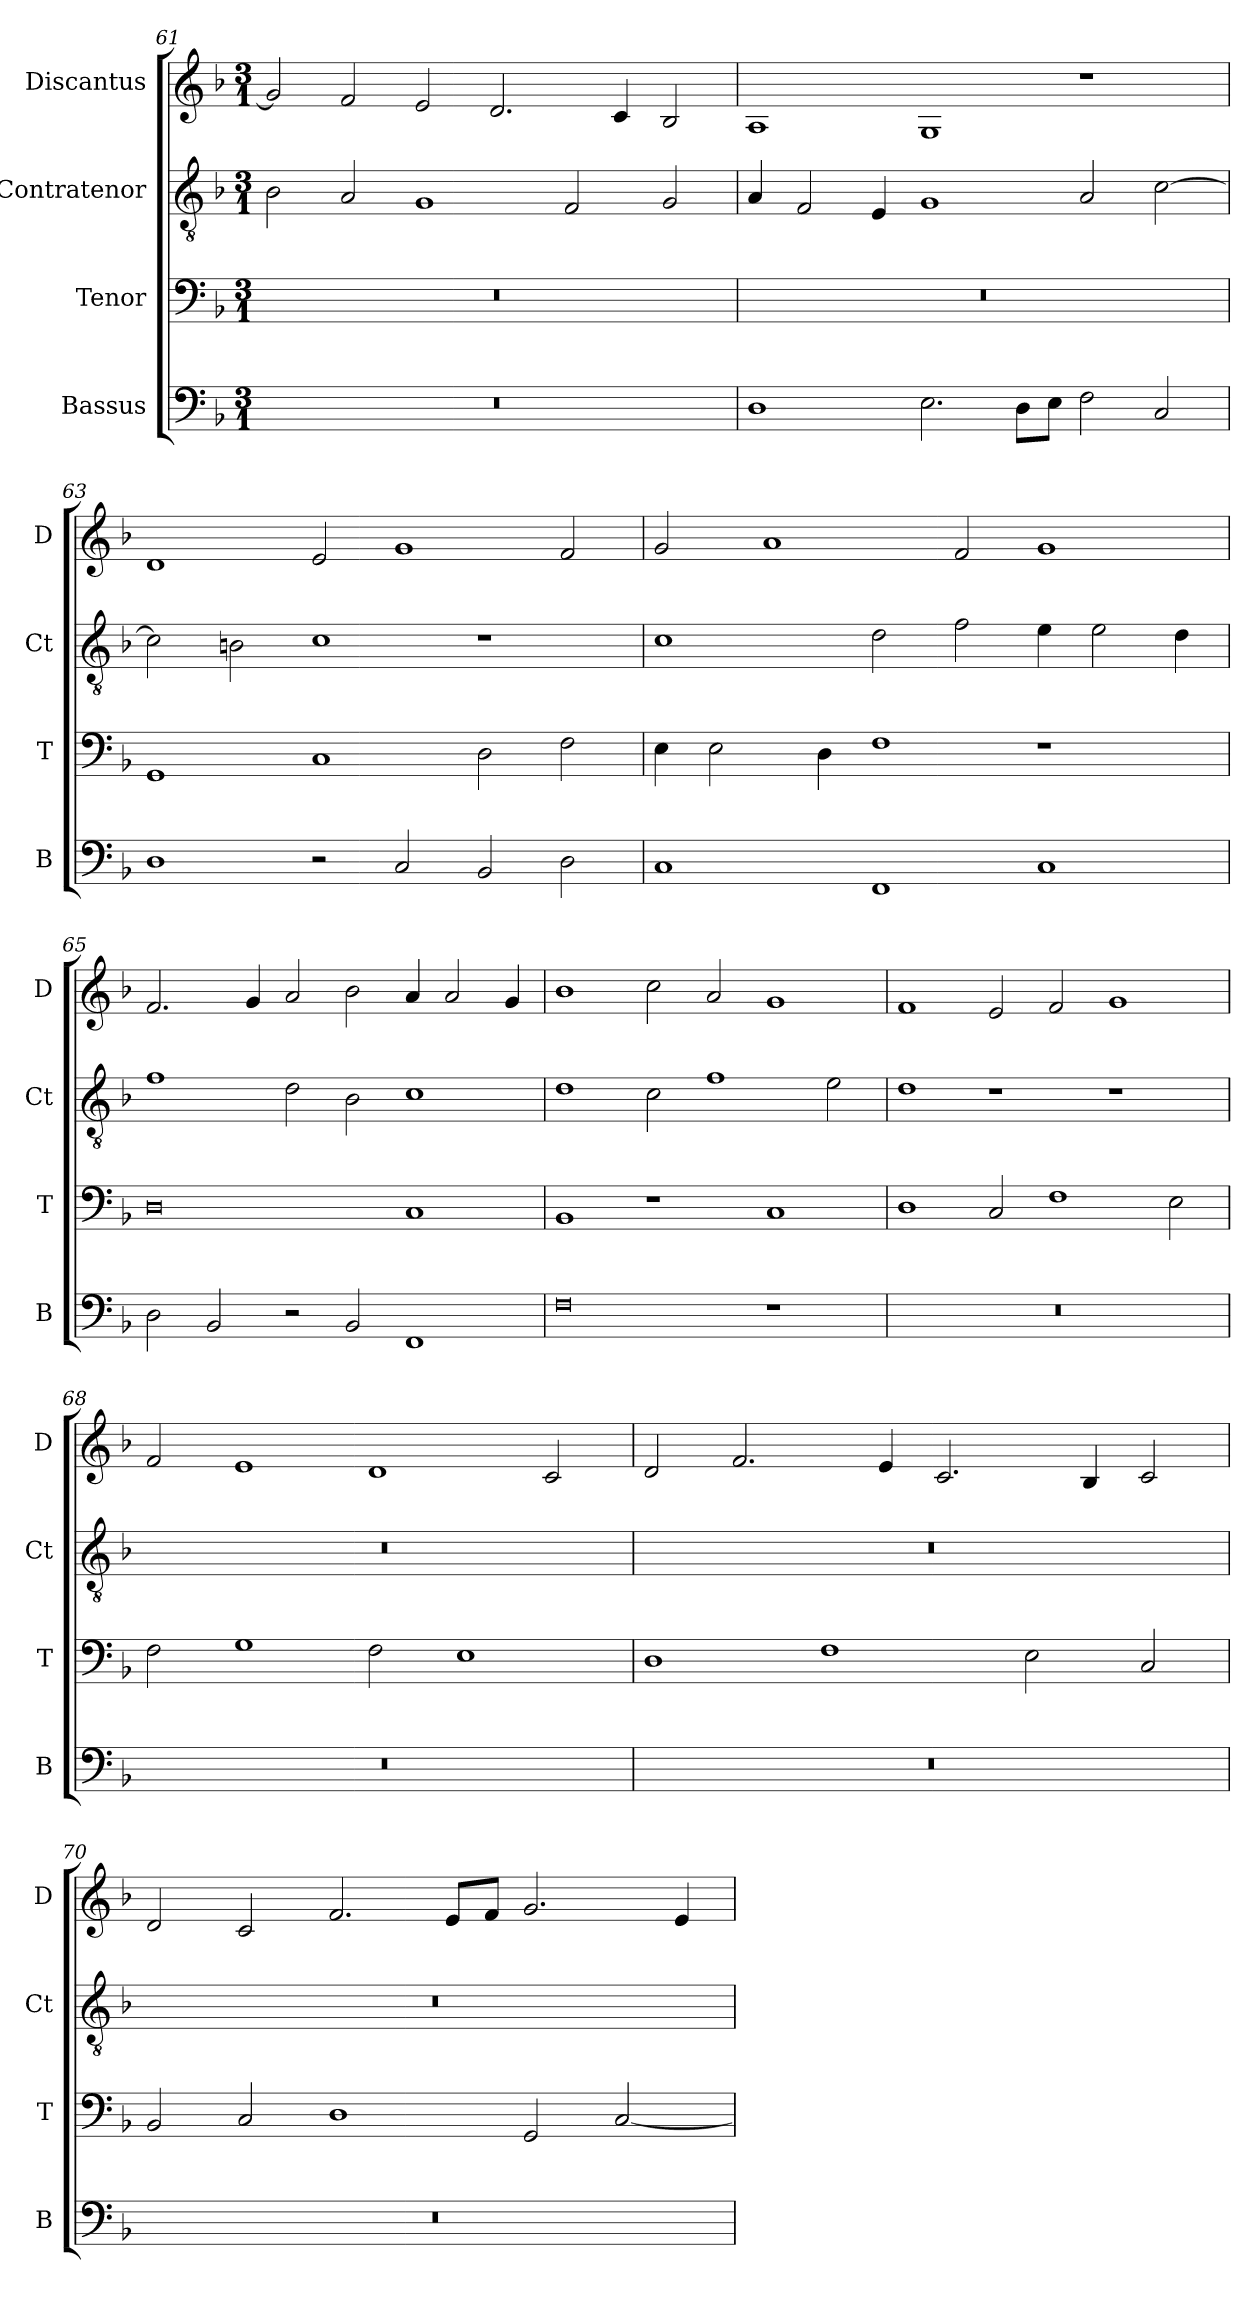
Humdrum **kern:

**kern	**kern	**kern	**kern
*part4	*part3	*part2	*part1
*staff4	*staff3	*staff2	*staff1
*I"Bassus	*I"Tenor	*I"Contratenor	*I"Discantus
*I'B	*I'T	*I'Ct	*I'D
*clefF4	*clefF4	*clefGv2	*clefG2
*k[b-]	*k[b-]	*k[b-]	*k[b-]
*M3/1	*M3/1	*M3/1	*M3/1
=61	=61	=61	=61
0.r	0.r	2B-\	2g/]
.	.	2A/	2f/
.	.	1G	2e/
.	.	.	2.d/
.	.	2F/	.
.	.	.	4c/
.	.	2G/	2B-/
=62	=62	=62	=62
1D	0.r	4A/	1A
.	.	2F/	.
.	.	4E/	.
2.E\	.	1G	1G
8D\L	.	.	.
8E\J	.	.	.
2F\	.	2A/	1r
2C/	.	[2c\	.
=63	=63	=63	=63
1D	1GG	2c\]	1d
.	.	2Bn\	.
2r	1C	1c	2e/
2C/	.	.	1g
2BB-/	2D\	1r	.
2D\	2F\	.	2f/
=64	=64	=64	=64
1C	4E\	1c	2g/
.	2E\	.	.
.	.	.	1a
.	4D\	.	.
1FF	1F	2d\	.
.	.	2f\	2f/
1C	1r	4e\	1g
.	.	2e\	.
.	.	4d\	.
=65	=65	=65	=65
2D\	0D	1f	2.f/
2BB-/	.	.	.
.	.	.	4g/
2r	.	2d\	2a/
2BB-/	.	2B-\	2b-\
1FF	1C	1c	4a/
.	.	.	2a/
.	.	.	4g/
=66	=66	=66	=66
0F	1BB-	1d	1b-
.	1r	2c\	2cc\
.	.	1f	2a/
1r	1C	.	1g
.	.	2e\	.
=67	=67	=67	=67
0.r	1D	1d	1f
.	2C/	1r	2e/
.	1F	.	2f/
.	.	1r	1g
.	2E\	.	.
=68	=68	=68	=68
0.r	2F\	0.r	2f/
.	1G	.	1e
.	2F\	.	1d
.	1E	.	.
.	.	.	2c/
=69	=69	=69	=69
0.r	1D	0.r	2d/
.	.	.	2.f/
.	1F	.	.
.	.	.	4e/
.	.	.	2.c/
.	2E\	.	.
.	.	.	4B-/
.	2C/	.	2c/
=70	=70	=70	=70
0.r	2BB-/	0.r	2d/
.	2C/	.	2c/
.	1D	.	2.f/
.	.	.	8e/L
.	.	.	8f/J
.	2GG/	.	2.g/
.	[2C/	.	.
.	.	.	4e/
=	=	=	=
*-	*-	*-	*-
